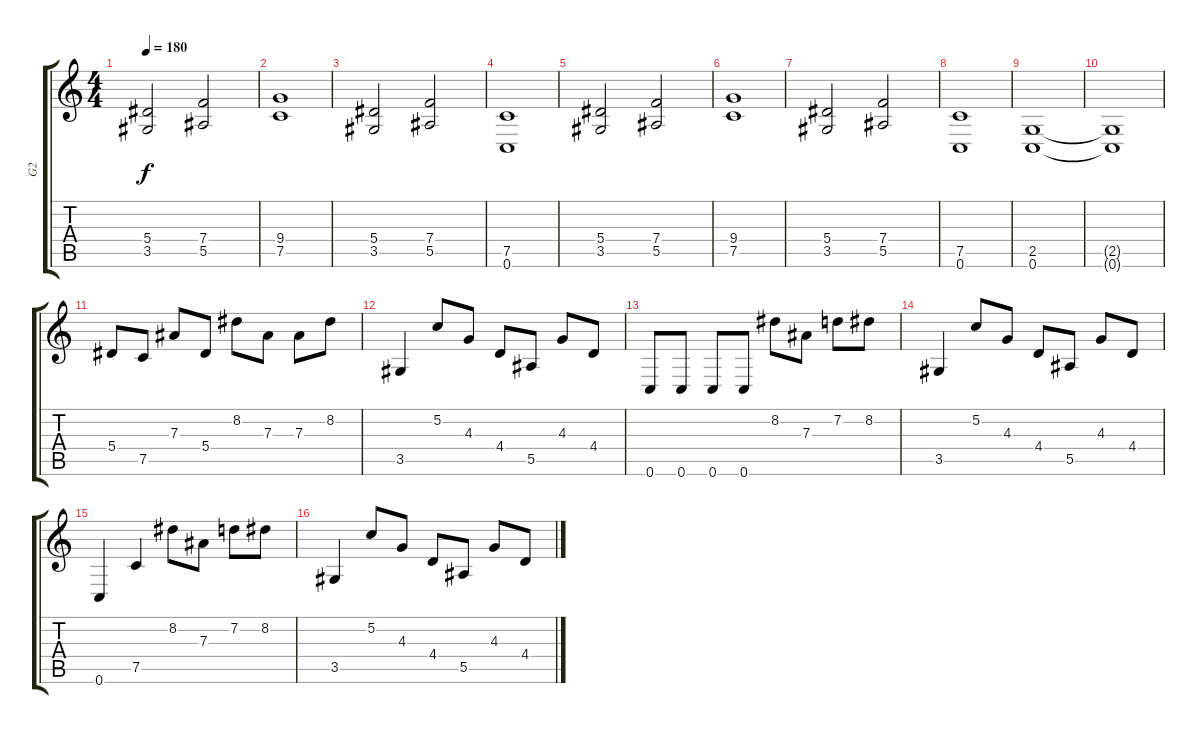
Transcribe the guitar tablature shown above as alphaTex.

\track ("G2" "G2") {instrument distortionguitar}
\staff {score tabs}
\tuning (C4 G3 Eb3 Bb2 F2 C2) {hide}
\ts (4 4)
\tempo 180
\clef g2
\ks c
(5.4 3.5).2{dy f} (7.4 5.5).2 |
(9.4 7.5).1 |
(5.4 3.5).2 (7.4 5.5).2 |
(7.5 0.6).1 |
(5.4 3.5).2 (7.4 5.5).2 |
(9.4 7.5).1 |
(5.4 3.5).2 (7.4 5.5).2 |
(7.5 0.6).1 |
(2.5 0.6).1 |
(2.5{t} 0.6{t}).1 |
5.4.8 7.5.8 7.3.8 5.4.8 8.2.8 7.3.8 7.3.8 8.2.8 |
3.5.4 5.2.8 4.3.8 4.4.8 5.5.8 4.3.8 4.4.8 |
0.6.8 0.6.8 0.6.8 0.6.8 8.2.8 7.3.8 7.2.8 8.2.8 |
3.5.4 5.2.8 4.3.8 4.4.8 5.5.8 4.3.8 4.4.8 |
0.6.4 7.5.4 8.2.8 7.3.8 7.2.8 8.2.8 |
3.5.4 5.2.8 4.3.8 4.4.8 5.5.8 4.3.8 4.4.8
